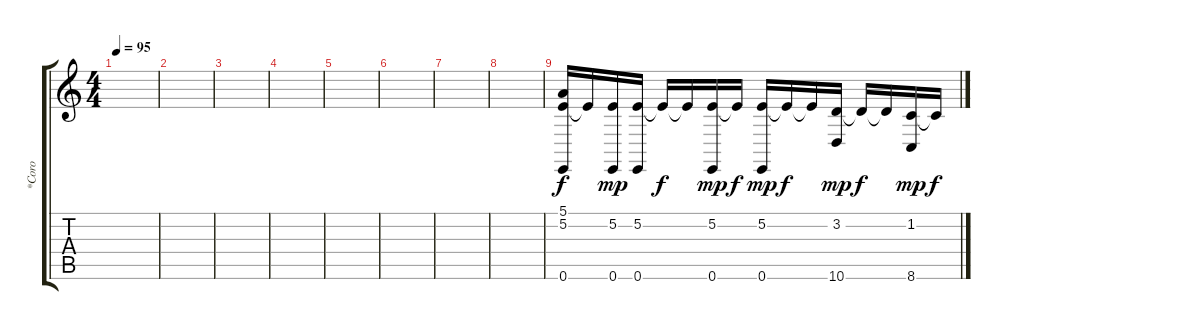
\track ("*Coro" "*Coro") {instrument cello}
\staff {score tabs}
\tuning (E4 B3 G3 D3 A2 E2) {hide}
\ts (4 4)
\tempo 95
\clef g2
\ks c
|
|
|
|
|
|
|
|
(5.1 5.2 0.6).16 5.2{t}.16{dy f} (5.2 0.6).16{dy mp} (5.2 0.6).16 5.2{t}.16{dy f} 5.2{t}.16 (5.2 0.6).16{dy mp} 5.2{t}.16{dy f} (5.2 0.6).16{dy mp} 5.2{t}.16{dy f} 5.2{t}.16 (3.2 10.6).16{dy mp} 3.2{t}.16{dy f} 3.2{t}.16 (1.2 8.6).16{dy mp} 1.2{t}.16{dy f}
